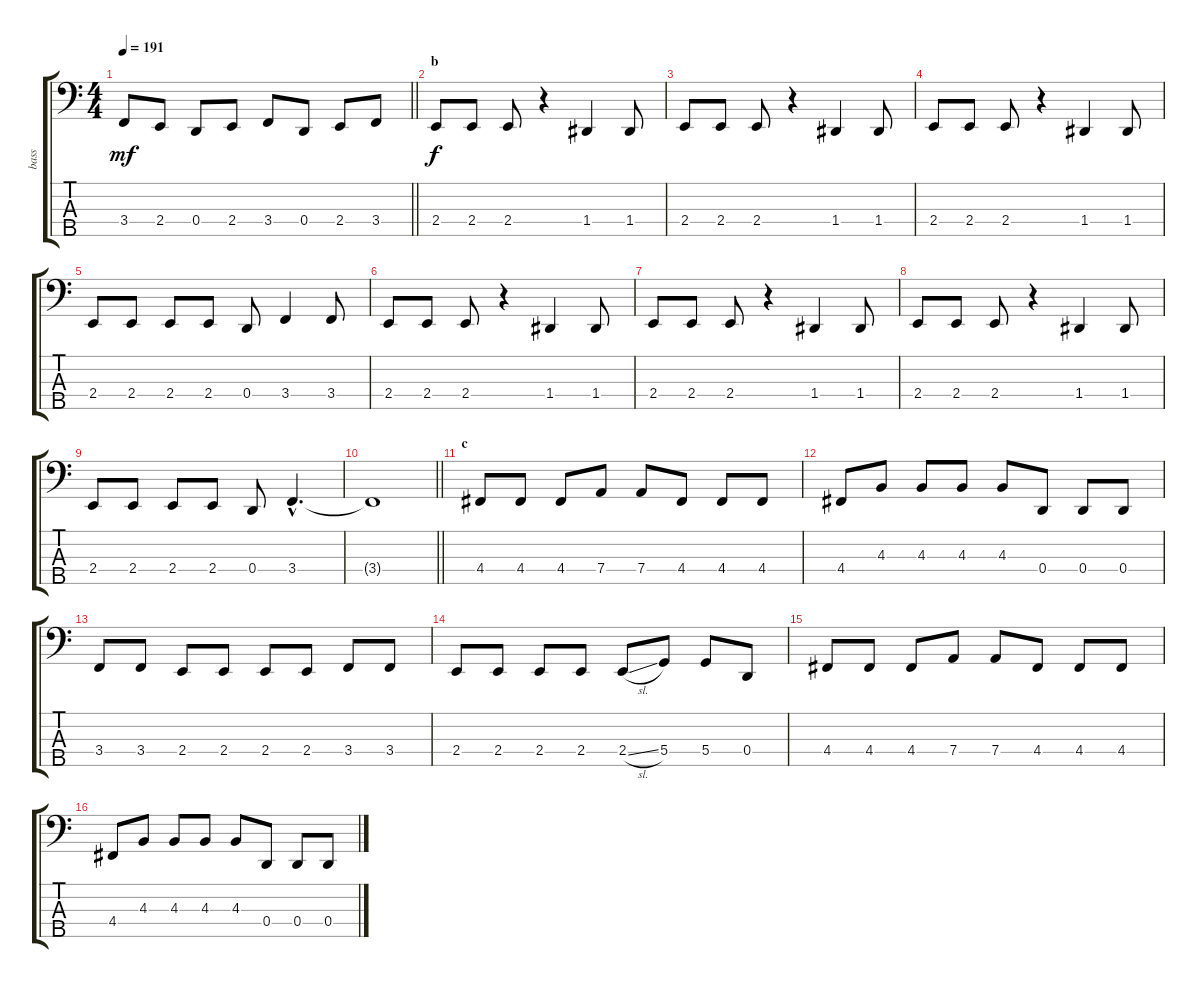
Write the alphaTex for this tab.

\track ("bass" "bass") {instrument electricbassfinger}
\staff {score tabs}
\tuning (F2 C2 G1 D1 A0) {hide}
\ts (4 4)
\tempo 191
\clef f4
\barLineRight lightlight
\ks c
3.4.8{dy mf} 2.4.8 0.4.8 2.4.8 3.4.8 0.4.8 2.4.8 3.4.8 |
\section ("" "b")
2.4.8{dy f} 2.4.8 2.4.8 r.4 1.4.4 1.4.8 |
2.4.8 2.4.8 2.4.8 r.4 1.4.4 1.4.8 |
2.4.8 2.4.8 2.4.8 r.4 1.4.4 1.4.8 |
2.4.8 2.4.8 2.4.8 2.4.8 0.4.8 3.4.4 3.4.8 |
2.4.8 2.4.8 2.4.8 r.4 1.4.4 1.4.8 |
2.4.8 2.4.8 2.4.8 r.4 1.4.4 1.4.8 |
2.4.8 2.4.8 2.4.8 r.4 1.4.4 1.4.8 |
2.4.8 2.4.8 2.4.8 2.4.8 0.4.8 3.4{hac}.4{d} |
\barLineRight lightlight
3.4{t}.1 |
\section ("" "c")
4.4.8 4.4.8 4.4.8 7.4.8 7.4.8 4.4.8 4.4.8 4.4.8 |
4.4.8 4.3.8 4.3.8 4.3.8 4.3.8 0.4.8 0.4.8 0.4.8 |
3.4.8 3.4.8 2.4.8 2.4.8 2.4.8 2.4.8 3.4.8 3.4.8 |
2.4.8 2.4.8 2.4.8 2.4.8 2.4{sl}.8 5.4.8 5.4.8 0.4.8 |
4.4.8 4.4.8 4.4.8 7.4.8 7.4.8 4.4.8 4.4.8 4.4.8 |
4.4.8 4.3.8 4.3.8 4.3.8 4.3.8 0.4.8 0.4.8 0.4.8
